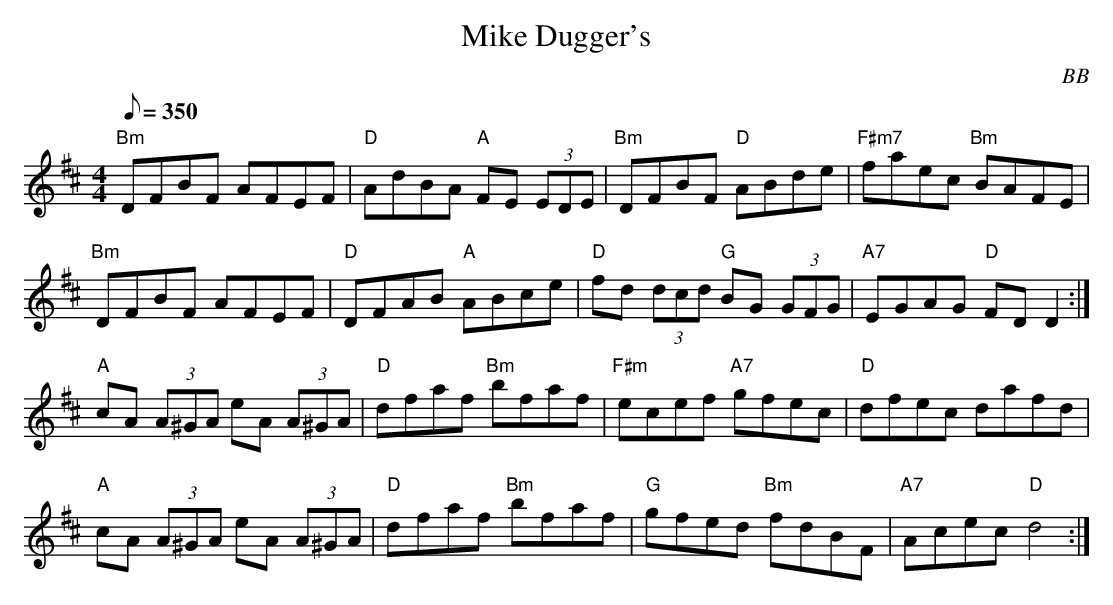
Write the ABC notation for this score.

X:1
T: Mike Dugger's
C: BB
M: 4/4
Q: 1/8=350
L: 1/8
K: D
"Bm"DFBF AFEF|"D"AdBA "A"FE (3EDE|"Bm"DFBF "D"ABde|"F#m7"faec "Bm"BAFE|
"Bm"DFBF AFEF|"D"DFAB "A"ABce|"D"fd (3dcd "G"BG (3GFG|"A7"EGAG "D"FD D2 :|
"A"cA (3A^GA eA (3A^GA|"D"dfaf "Bm"bfaf|"F#m"ecef "A7"gfec|"D"dfec dafd|
"A"cA (3A^GA eA (3A^GA|"D"dfaf "Bm"bfaf|"G"gfed "Bm"fdBF|"A7"Acec"D"d4 :|
